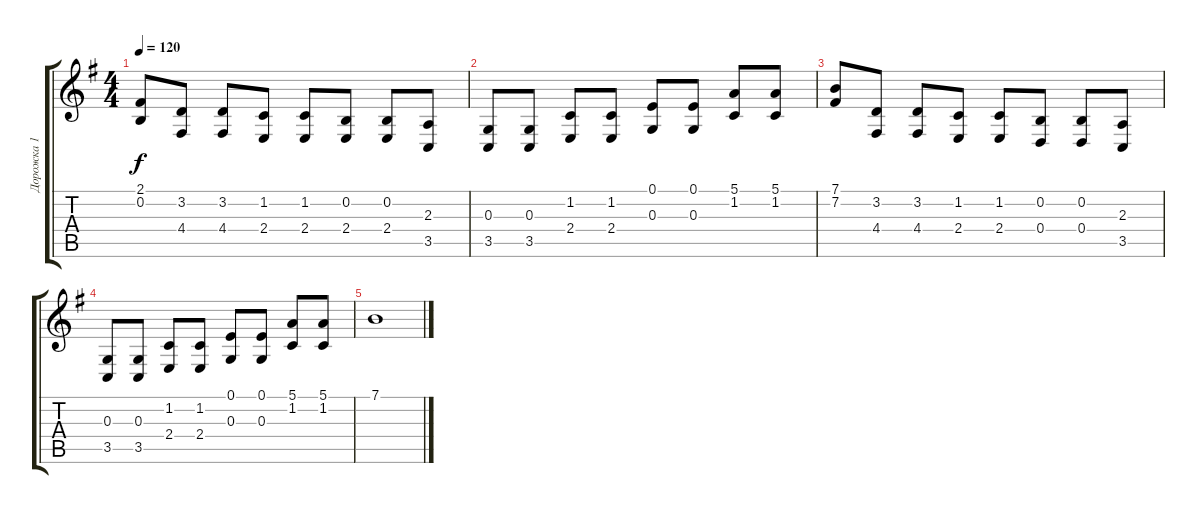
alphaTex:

\track ("Дорожка 1" "Дорожка 1") {instrument acousticgrandpiano}
\staff {score tabs}
\tuning (E4 B3 G3 D3 A2 E2) {hide}
\ts (4 4)
\tempo 120
\clef g2
\ks g
(2.1 0.2).8{dy f} (3.2 4.4).8 (3.2 4.4).8 (1.2 2.4).8 (1.2 2.4).8 (0.2 2.4).8 (0.2 2.4).8 (2.3 3.5).8 |
(0.3 3.5).8 (0.3 3.5).8 (1.2 2.4).8 (1.2 2.4).8 (0.1 0.3).8 (0.1 0.3).8 (5.1 1.2).8 (5.1 1.2).8 |
(7.1 7.2).8 (3.2 4.4).8 (3.2 4.4).8 (1.2 2.4).8 (1.2 2.4).8 (0.2 0.4).8 (0.2 0.4).8 (2.3 3.5).8 |
(0.3 3.5).8 (0.3 3.5).8 (1.2 2.4).8 (1.2 2.4).8 (0.1 0.3).8 (0.1 0.3).8 (5.1 1.2).8 (5.1 1.2).8 |
7.1.1
